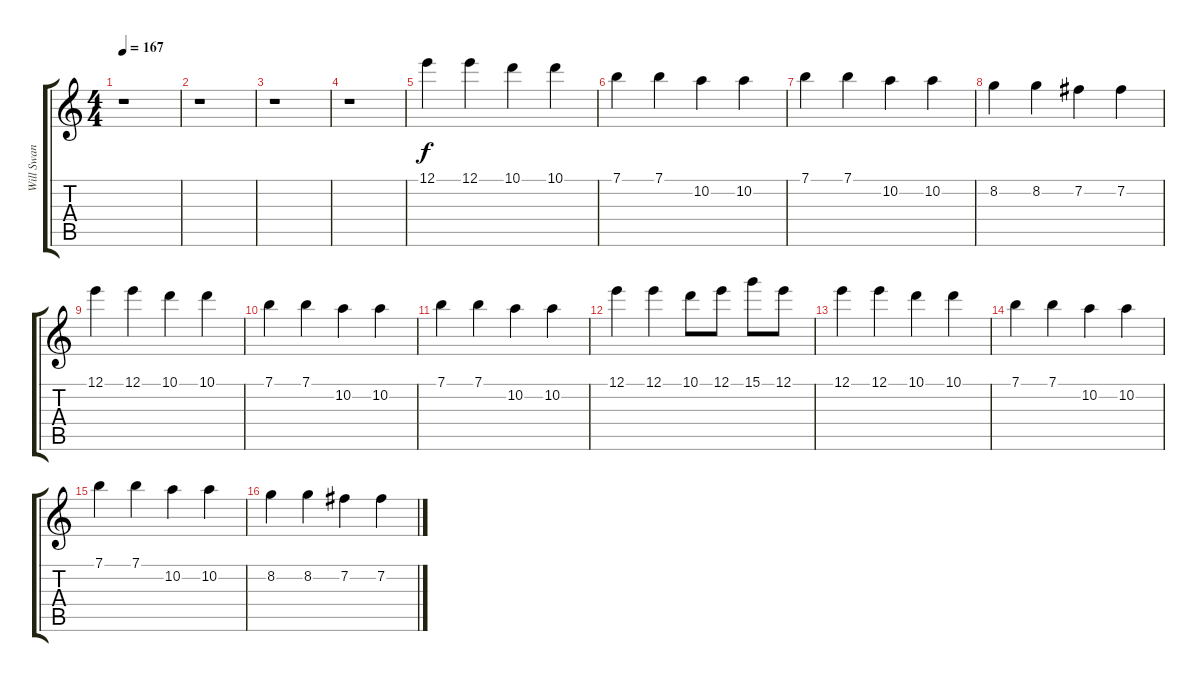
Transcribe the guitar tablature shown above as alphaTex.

\track ("Will Swan" "Will Swan") {instrument distortionguitar}
\staff {score tabs}
\tuning (E4 B3 G3 D3 A2 D2) {hide}
\ts (4 4)
\tempo 167
\clef g2
\ks c
r.1{dy f} |
r.1 |
r.1 |
r.1 |
12.1.4 12.1.4 10.1.4 10.1.4 |
7.1.4 7.1.4 10.2.4 10.2.4 |
7.1.4 7.1.4 10.2.4 10.2.4 |
8.2.4 8.2.4 7.2.4 7.2.4 |
12.1.4 12.1.4 10.1.4 10.1.4 |
7.1.4 7.1.4 10.2.4 10.2.4 |
7.1.4 7.1.4 10.2.4 10.2.4 |
12.1.4 12.1.4 10.1.8 12.1.8 15.1.8 12.1.8 |
12.1.4 12.1.4 10.1.4 10.1.4 |
7.1.4 7.1.4 10.2.4 10.2.4 |
7.1.4 7.1.4 10.2.4 10.2.4 |
8.2.4 8.2.4 7.2.4 7.2.4
